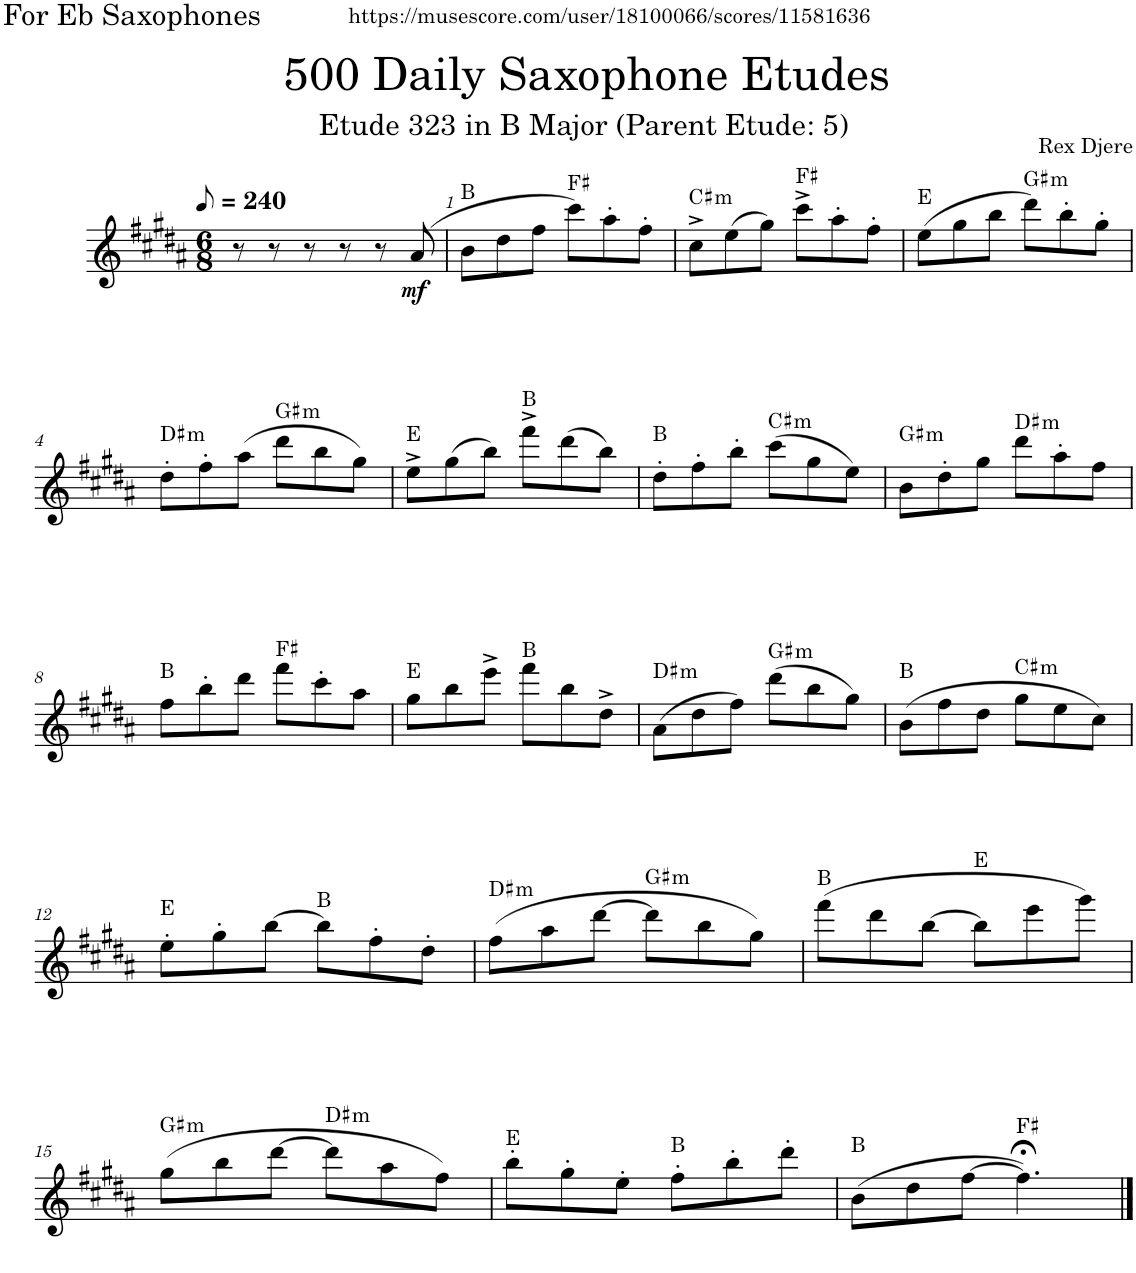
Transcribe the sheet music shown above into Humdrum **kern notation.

**kern	**dynam	**harte
*part1	*part1	*part1
*staff1	*staff1	*
*I"Alto Saxophone	*	*
*I'A. Sax.	*	*
*clefG2	*	*
*Trd5c9	*	*
*k[f#c#g#d#a#]	*	*
*M6/8	*	*
*MM120	*	*
=	=	=
8r	.	.
8r	.	.
8r	.	.
8r	.	.
8r	.	.
!	!LO:DY:b	!
(8a#/	mf	.
=1	=1	=1
8b\L	.	B:maj
8dd#\	.	.
8ff#\J	.	.
8ccc#\L)	.	F#:maj
8aa#'\	.	.
8ff#'\J	.	.
=2	=2	=2
!	!	!LO:H:kt=m
8cc#^\L	.	C#:min
(8ee\	.	.
8gg#\J)	.	.
8ccc#^\L	.	F#:maj
8aa#'\	.	.
8ff#'\J	.	.
=3	=3	=3
(8ee\L	.	E:maj
8gg#\	.	.
8bb\J	.	.
!	!	!LO:H:kt=m
8ddd#\L)	.	G#:min
8bb'\	.	.
8gg#'\J	.	.
!!LO:LB:g=z
=4	=4	=4
!	!	!LO:H:kt=m
8dd#'\L	.	D#:min
8ff#'\	.	.
(8aa#\J	.	.
!	!	!LO:H:kt=m
8ddd#\L	.	G#:min
8bb\	.	.
8gg#\J)	.	.
=5	=5	=5
8ee^\L	.	E:maj
(8gg#\	.	.
8bb\J)	.	.
8fff#^\L	.	B:maj
(8ddd#\	.	.
8bb\J)	.	.
=6	=6	=6
8dd#'\L	.	B:maj
8ff#'\	.	.
8bb'\J	.	.
!	!	!LO:H:kt=m
(8ccc#\L	.	C#:min
8gg#\	.	.
8ee\J)	.	.
=7	=7	=7
!	!	!LO:H:kt=m
8b\L	.	G#:min
8dd#'\	.	.
8gg#\J	.	.
!	!	!LO:H:kt=m
8ddd#\L	.	D#:min
8aa#'\	.	.
8ff#\J	.	.
!!LO:LB:g=z
=8	=8	=8
8ff#\L	.	B:maj
8bb'\	.	.
8ddd#\J	.	.
8fff#\L	.	F#:maj
8ccc#'\	.	.
8aa#\J	.	.
=9	=9	=9
8gg#\L	.	E:maj
8bb\	.	.
8eee^\J	.	.
8fff#\L	.	B:maj
8bb\	.	.
8dd#^\J	.	.
=10	=10	=10
!	!	!LO:H:kt=m
(8a#\L	.	D#:min
8dd#\	.	.
8ff#\J)	.	.
!	!	!LO:H:kt=m
(8ddd#\L	.	G#:min
8bb\	.	.
8gg#\J)	.	.
=11	=11	=11
(8b\L	.	B:maj
8ff#\	.	.
8dd#\J	.	.
!	!	!LO:H:kt=m
8gg#\L	.	C#:min
8ee\	.	.
8cc#\J)	.	.
!!LO:LB:g=z
=12	=12	=12
8ee'\L	.	E:maj
8gg#'\	.	.
[8bb\J	.	.
8bb\L]	.	B:maj
8ff#'\	.	.
8dd#'\J	.	.
=13	=13	=13
!	!	!LO:H:kt=m
(8ff#\L	.	D#:min
8aa#\	.	.
[8ddd#\J	.	.
!	!	!LO:H:kt=m
8ddd#\L]	.	G#:min
8bb\	.	.
8gg#\J)	.	.
=14	=14	=14
(8fff#\L	.	B:maj
8ddd#\	.	.
[8bb\J	.	.
8bb\L]	.	E:maj
8eee\	.	.
8ggg#\J)	.	.
!!LO:LB:g=z
=15	=15	=15
!	!	!LO:H:kt=m
(8gg#\L	.	G#:min
8bb\	.	.
[8ddd#\J	.	.
!	!	!LO:H:kt=m
8ddd#\L]	.	D#:min
8aa#\	.	.
8ff#\J)	.	.
=16	=16	=16
8bb'\L	.	E:maj
8gg#'\	.	.
8ee'\J	.	.
8ff#'\L	.	B:maj
8bb'\	.	.
8ddd#'\J	.	.
=17	=17	=17
(8b\L	.	B:maj
8dd#\	.	.
[8ff#\J	.	.
4.ff#;<\])	.	F#:maj
==	==	==
*-	*-	*-
